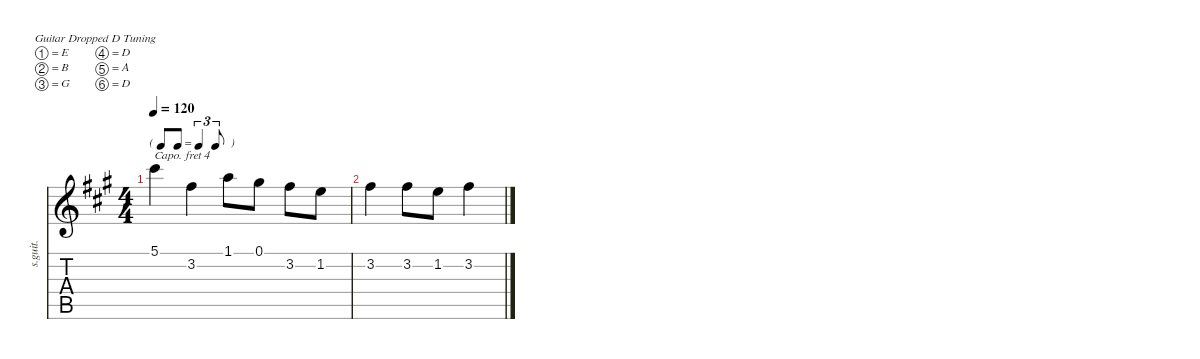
\defaultSystemsLayout 4
\hideDynamics
\bracketExtendMode nobrackets
\otherSystemsTrackNameOrientation horizontal
\track ("Steel Guitar" "s.guit.") {instrument acousticguitarsteel}
\staff {score tabs}
\capo 4
\tuning (E4 B3 G3 D3 A2 D2)
\ts (4 4)
\tf triplet8th
\tempo 120
\clef g2
\ks f#minor
5.1{acc #}.4{dy mf beam Down} 3.2{acc #}.4{beam Down} 1.1{acc forcenatural}.8{beam Down} 0.1{acc #}.8{beam Down} 3.2{acc #}.8{beam Down} 1.2{acc forcenatural}.8{beam Down} |
3.2{acc #}.4{beam Down} 3.2{acc #}.8{beam Down} 1.2{acc forcenatural}.8{beam Down} 3.2{acc #}.4{beam Down}
